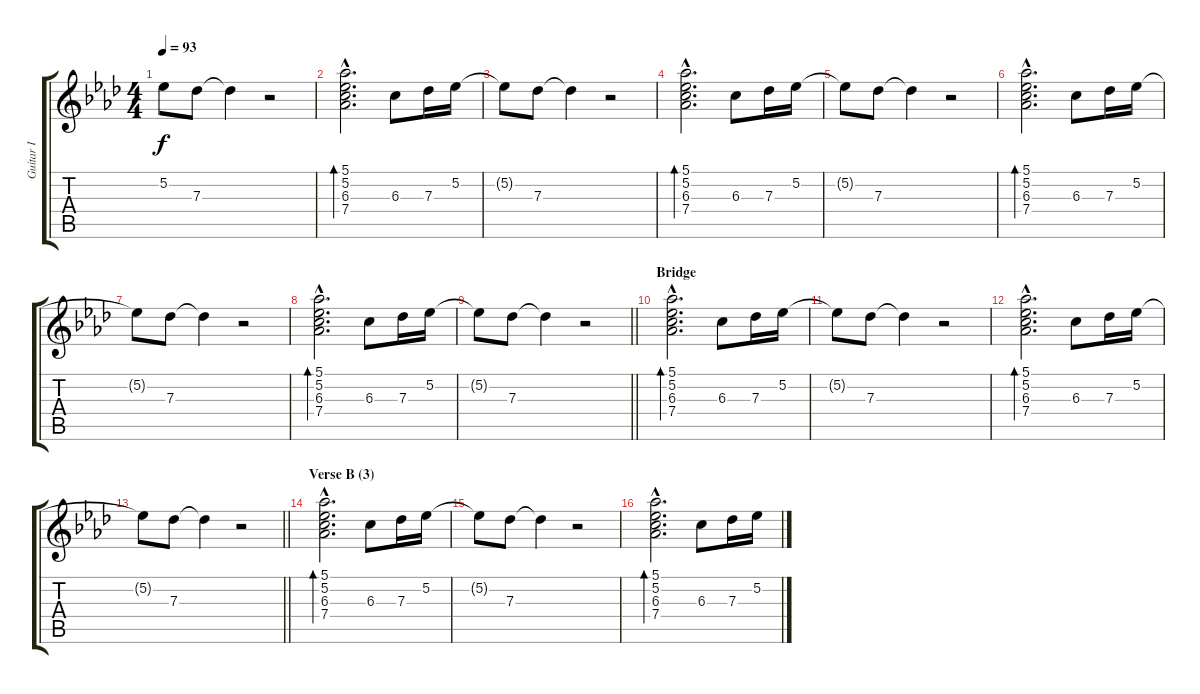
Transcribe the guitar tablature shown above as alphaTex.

\track ("Guitar I" "Guitar I") {instrument acousticguitarsteel}
\staff {score tabs}
\tuning (Eb4 Bb3 Gb3 Db3 Ab2 Db2) {hide}
\ts (4 4)
\tempo 93
\clef g2
\ks ab
5.2{t}.8{dy f} 7.3.8 7.3{t}.4 r.2 |
(5.1{hac} 5.2{hac} 6.3{hac} 7.4{hac}).2{d bd 240} 6.3.8 7.3.16 5.2.16 |
5.2{t}.8 7.3.8 7.3{t}.4 r.2 |
(5.1{hac} 5.2{hac} 6.3{hac} 7.4{hac}).2{d bd 240} 6.3.8 7.3.16 5.2.16 |
5.2{t}.8 7.3.8 7.3{t}.4 r.2 |
(5.1{hac} 5.2{hac} 6.3{hac} 7.4{hac}).2{d bd 240} 6.3.8 7.3.16 5.2.16 |
5.2{t}.8 7.3.8 7.3{t}.4 r.2 |
(5.1{hac} 5.2{hac} 6.3{hac} 7.4{hac}).2{d bd 240} 6.3.8 7.3.16 5.2.16 |
\barLineRight lightlight
5.2{t}.8 7.3.8 7.3{t}.4 r.2 |
\section ("" "Bridge")
(5.1{hac} 5.2{hac} 6.3{hac} 7.4{hac}).2{d bd 240} 6.3.8 7.3.16 5.2.16 |
5.2{t}.8 7.3.8 7.3{t}.4 r.2 |
(5.1{hac} 5.2{hac} 6.3{hac} 7.4{hac}).2{d bd 240} 6.3.8 7.3.16 5.2.16 |
\barLineRight lightlight
5.2{t}.8 7.3.8 7.3{t}.4 r.2 |
\section ("" "Verse B (3)")
(5.1{hac} 5.2{hac} 6.3{hac} 7.4{hac}).2{d bd 240} 6.3.8 7.3.16 5.2.16 |
5.2{t}.8 7.3.8 7.3{t}.4 r.2 |
(5.1{hac} 5.2{hac} 6.3{hac} 7.4{hac}).2{d bd 240} 6.3.8 7.3.16 5.2.16
